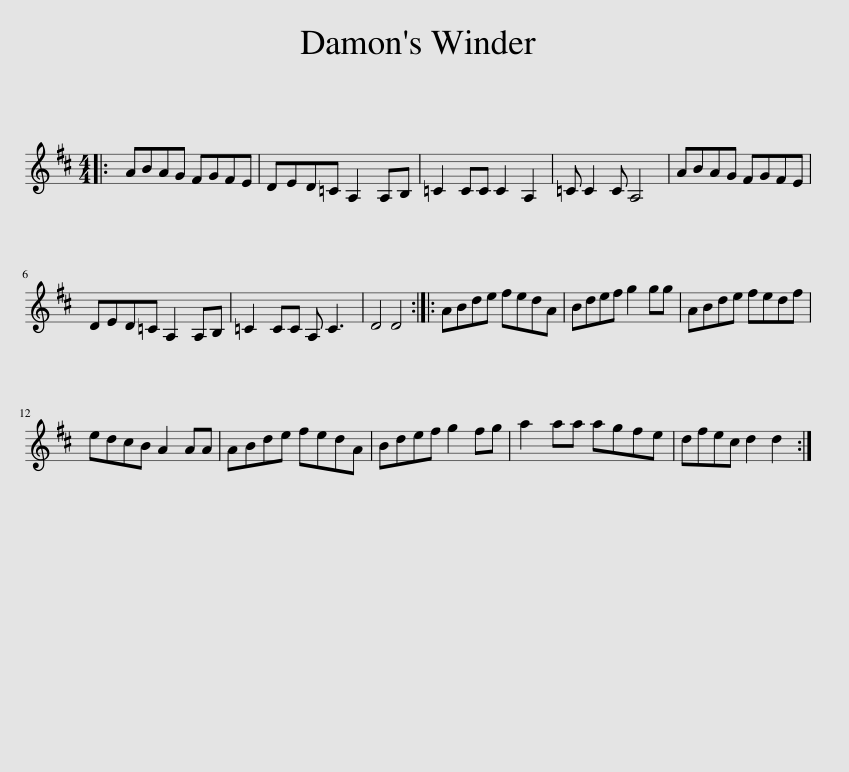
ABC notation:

X:1
L:1/8
M:4/4
I:linebreak $
K:D
V:1 treble
V:1
|: ABAG FGFE | DED=C A,2 A,B, | =C2 CC C2 A,2 | =C C2 C A,4 | ABAG FGFE |$ %5
 DED=C A,2 A,B, | =C2 CC A, C3 | D4 D4 :: ABde fedA | Bdef g2 gg | %10
 ABde fedf |$ edcB A2 AA | ABde fedA | Bdef g2 fg | a2 aa agfe | %15
 dfec d2 d2 :| %16
